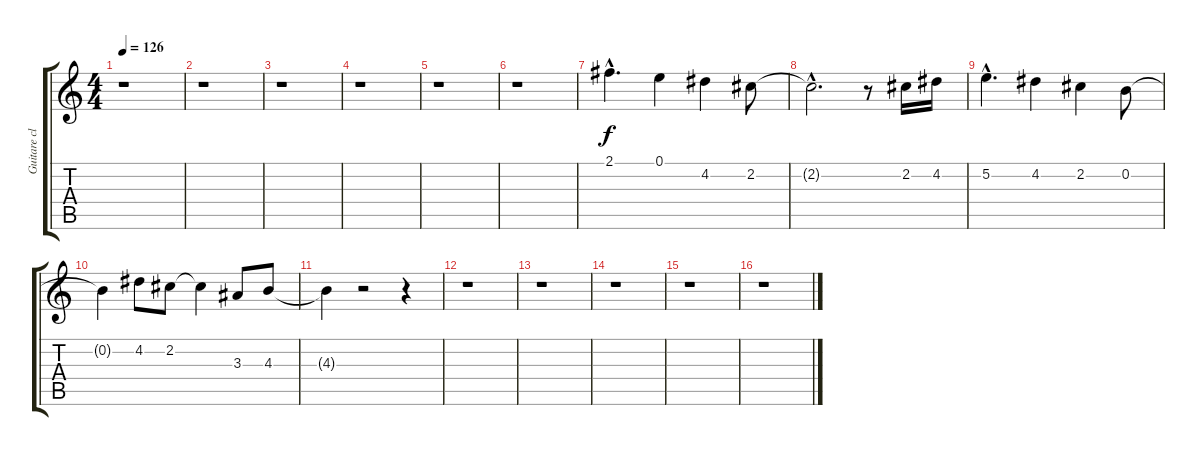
\track ("Guitare claire" "Guitare cl") {instrument acousticguitarsteel}
\staff {score tabs}
\tuning (E4 B3 G3 D3 A2 E2) {hide}
\ts (4 4)
\tempo 126
\clef g2
\ks c
r.1{dy f} |
r.1 |
r.1 |
r.1 |
r.1 |
r.1 |
2.1{hac}.4{d} 0.1.4 4.2.4 2.2.8 |
2.2{hac t}.2{d} r.8 2.2.16 4.2.16 |
5.2{hac}.4{d} 4.2.4 2.2.4 0.2.8 |
0.2{t}.4 4.2.8 2.2.8 2.2{t}.4 3.3.8 4.3.8 |
4.3{t}.4 r.2 r.4 |
r.1 |
r.1 |
r.1 |
r.1 |
r.1
